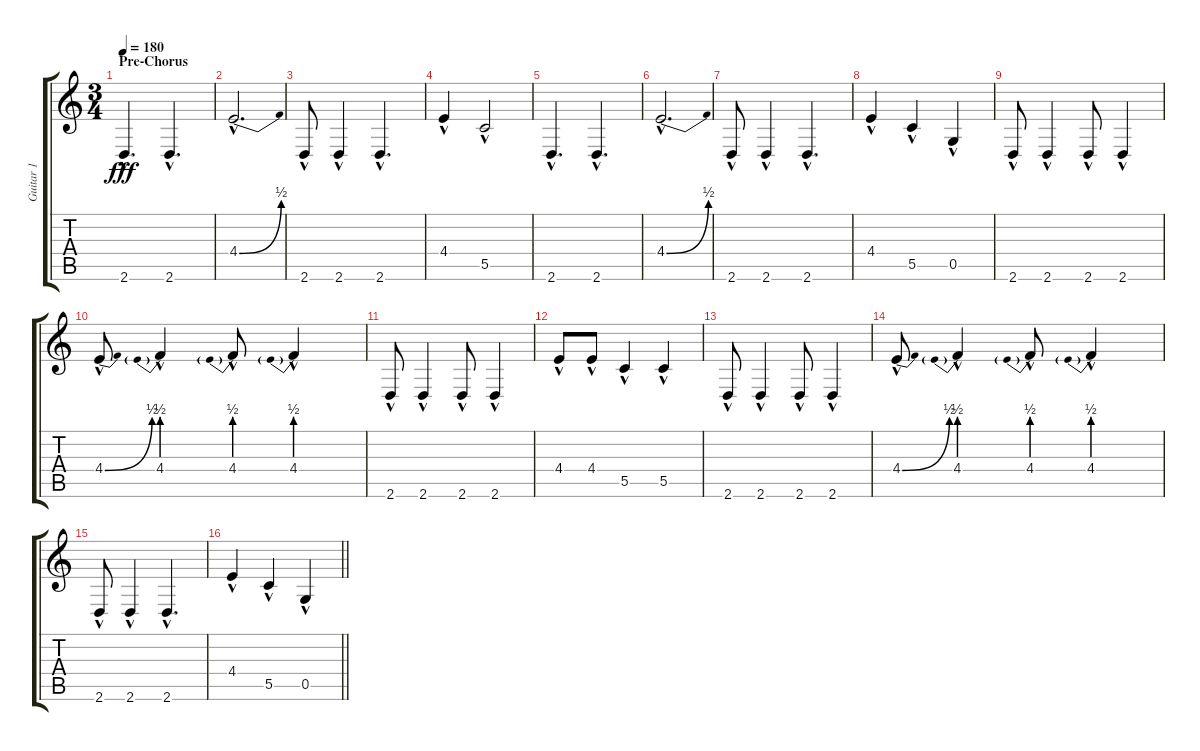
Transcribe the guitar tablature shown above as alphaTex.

\track ("Guitar 1" "Guitar 1") {instrument electricguitarjazz}
\staff {score tabs}
\tuning (D4 A3 F3 C3 G2 C2) {hide}
\ts (3 4)
\section ("" "Pre-Chorus")
\tempo 180
\clef g2
\ks c
2.6{hac}.4{d dy fff} 2.6{hac}.4{d} |
4.4{be (bend 0 0 60 2) hac}.2{d} |
2.6{hac}.8 2.6{hac}.4 2.6{hac}.4{d} |
4.4{hac}.4 5.5{hac}.2 |
2.6{hac}.4{d} 2.6{hac}.4{d} |
4.4{be (bend 0 0 60 2) hac}.2{d} |
2.6{hac}.8 2.6{hac}.4 2.6{hac}.4{d} |
4.4{hac}.4 5.5{hac}.4 0.5{hac}.4 |
2.6{hac}.8 2.6{hac}.4 2.6{hac}.8 2.6{hac}.4 |
4.4{be (bend 0 0 60 2) hac}.8 4.4{be (prebend 0 2 60 2) hac}.4 4.4{be (prebend 0 2 60 2) hac}.8 4.4{be (prebend 0 2 60 2) hac}.4 |
2.6{hac}.8 2.6{hac}.4 2.6{hac}.8 2.6{hac}.4 |
4.4{hac}.8 4.4{hac}.8 5.5{hac}.4 5.5{hac}.4 |
2.6{hac}.8 2.6{hac}.4 2.6{hac}.8 2.6{hac}.4 |
4.4{be (bend 0 0 60 2) hac}.8 4.4{be (prebend 0 2 60 2) hac}.4 4.4{be (prebend 0 2 60 2) hac}.8 4.4{be (prebend 0 2 60 2) hac}.4 |
2.6{hac}.8 2.6{hac}.4 2.6{hac}.4{d} |
\barLineRight lightlight
4.4{hac}.4 5.5{hac}.4 0.5{hac}.4
